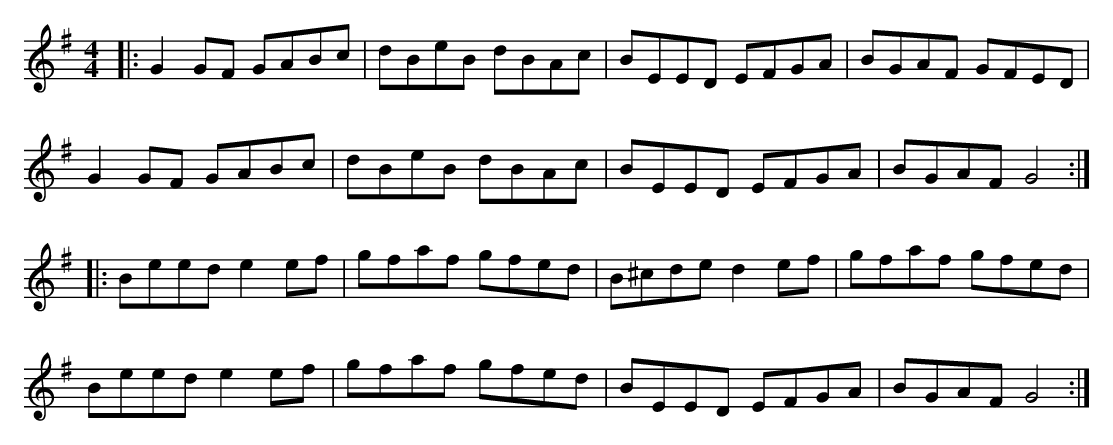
X:1
M:4/4
K:G
|:G2 GF GABc|dBeB dBAc|BEED EFGA|BGAF GFED|
G2 GF GABc|dBeB dBAc|BEED EFGA|BGAF G4:|
|:Beed e2ef|gfaf gfed|B^cde d2ef|gfaf gfed|
Beed e2ef|gfaf gfed|BEED EFGA|BGAF G4:|
